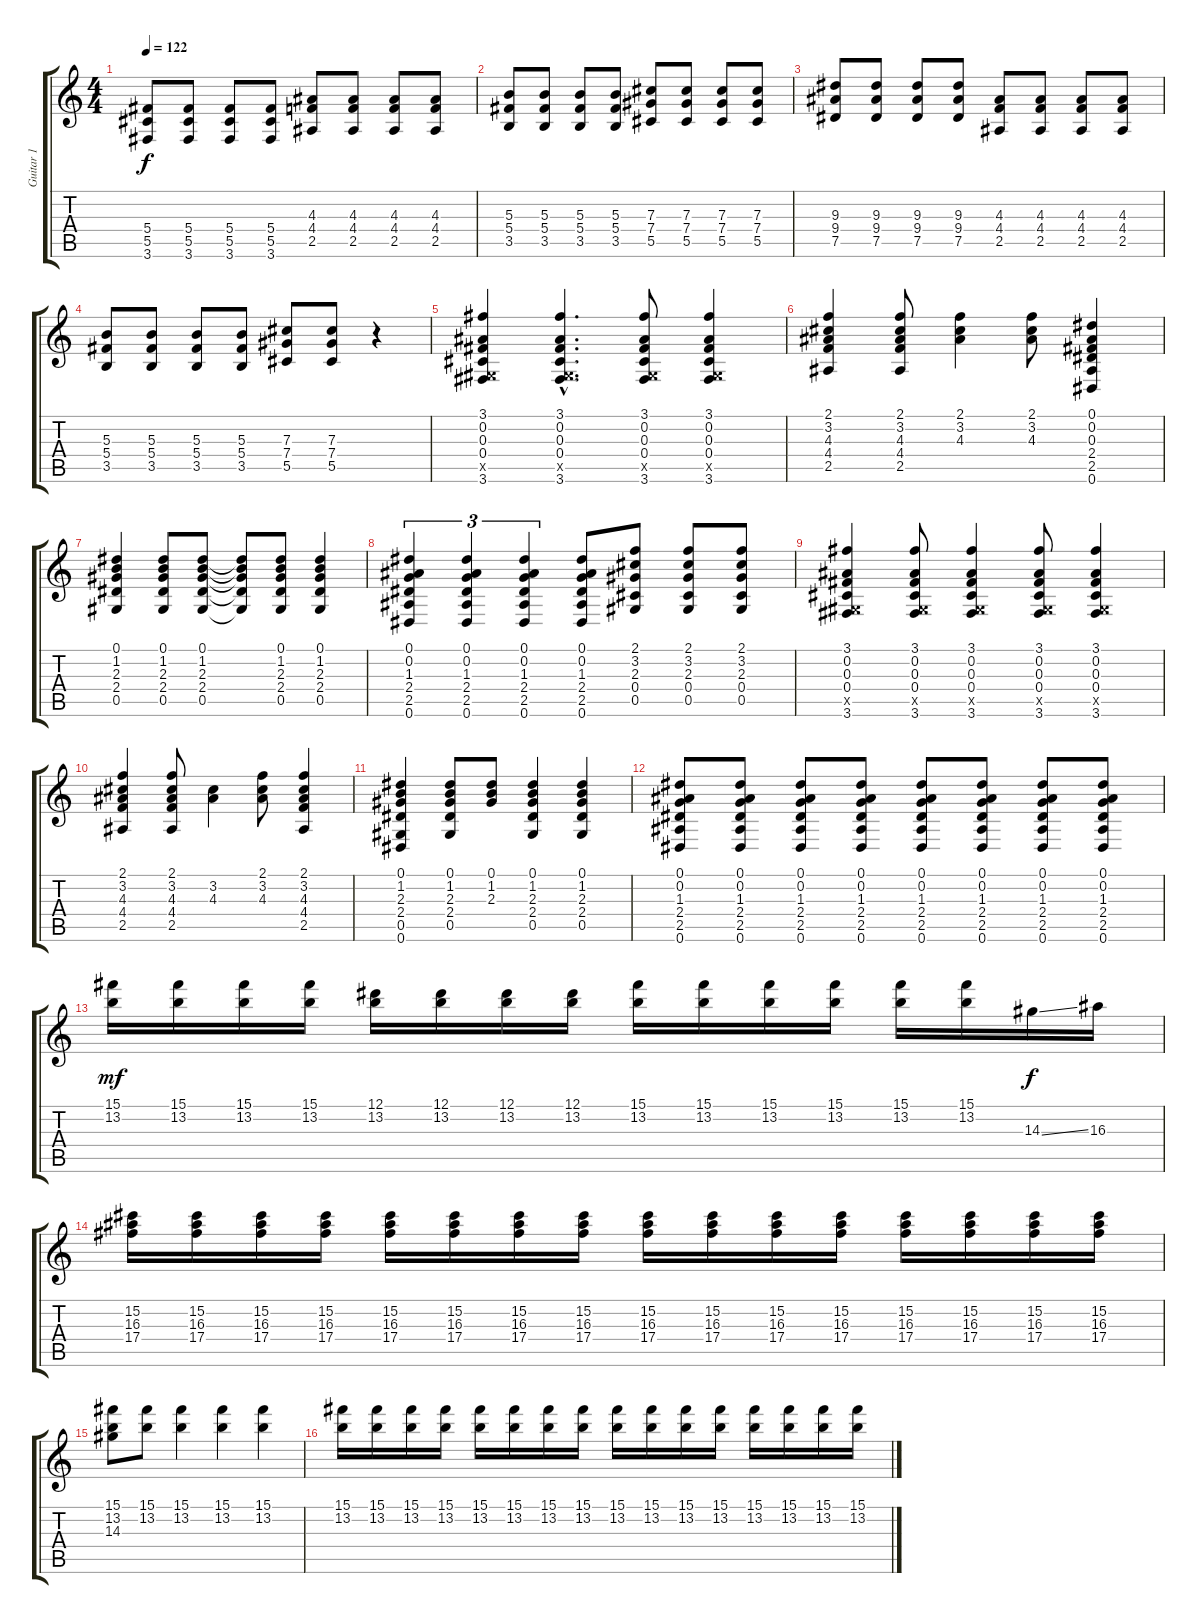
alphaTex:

\track ("Guitar 1" "Guitar 1") {instrument distortionguitar}
\staff {score tabs}
\tuning (Eb4 Bb3 Gb3 Db3 Ab2 Eb2) {hide}
\ts (4 4)
\tempo 122
\clef g2
\ks c
(5.4 5.5 3.6).8{dy f} (5.4 5.5 3.6).8 (5.4 5.5 3.6).8 (5.4 5.5 3.6).8 (4.3 4.4 2.5).8 (4.3 4.4 2.5).8 (4.3 4.4 2.5).8 (4.3 4.4 2.5).8 |
(5.3 5.4 3.5).8 (5.3 5.4 3.5).8 (5.3 5.4 3.5).8 (5.3 5.4 3.5).8 (7.3 7.4 5.5).8 (7.3 7.4 5.5).8 (7.3 7.4 5.5).8 (7.3 7.4 5.5).8 |
(9.3 9.4 7.5).8 (9.3 9.4 7.5).8 (9.3 9.4 7.5).8 (9.3 9.4 7.5).8 (4.3 4.4 2.5).8 (4.3 4.4 2.5).8 (4.3 4.4 2.5).8 (4.3 4.4 2.5).8 |
(5.3 5.4 3.5).8 (5.3 5.4 3.5).8 (5.3 5.4 3.5).8 (5.3 5.4 3.5).8 (7.3 7.4 5.5).8 (7.3 7.4 5.5).8 r.4 |
(3.1 0.2 0.3 0.4 0.5{x} 3.6).4 (3.1{hac} 0.2{hac} 0.3{hac} 0.4{hac} 0.5{hac x} 3.6{hac}).4{d} (3.1 0.2 0.3 0.4 0.5{x} 3.6).8 (3.1 0.2 0.3 0.4 0.5{x} 3.6).4 |
(2.1 3.2 4.3 4.4 2.5).4 (2.1 3.2 4.3 4.4 2.5).8 (2.1 3.2 4.3).4 (2.1 3.2 4.3).8 (0.1 0.2 0.3 2.4 2.5 0.6).4 |
(0.1 1.2 2.3 2.4 0.5).4 (0.1 1.2 2.3 2.4 0.5).8 (0.1 1.2 2.3 2.4 0.5).8 (0.1{t} 1.2{t} 2.3{t} 2.4{t} 0.5{t}).8 (0.1 1.2 2.3 2.4 0.5).8 (0.1 1.2 2.3 2.4 0.5).4 |
(0.1 0.2 1.3 2.4 2.5 0.6).4{tu (3 2)} (0.1 0.2 1.3 2.4 2.5 0.6).4{tu (3 2)} (0.1 0.2 1.3 2.4 2.5 0.6).4{tu (3 2)} (0.1 0.2 1.3 2.4 2.5 0.6).8 (2.1 3.2 2.3 0.4 0.5).8 (2.1 3.2 2.3 0.4 0.5).8 (2.1 3.2 2.3 0.4 0.5).8 |
(3.1 0.2 0.3 0.4 0.5{x} 3.6).4 (3.1 0.2 0.3 0.4 0.5{x} 3.6).8 (3.1 0.2 0.3 0.4 0.5{x} 3.6).4 (3.1 0.2 0.3 0.4 0.5{x} 3.6).8 (3.1 0.2 0.3 0.4 0.5{x} 3.6).4 |
(2.1 3.2 4.3 4.4 2.5).4 (2.1 3.2 4.3 4.4 2.5).8 (3.2 4.3).4 (2.1 3.2 4.3).8 (2.1 3.2 4.3 4.4 2.5).4 |
(0.1 1.2 2.3 2.4 0.5 0.6).4 (0.1 1.2 2.3 2.4 0.5).8 (0.1 1.2 2.3).8 (0.1 1.2 2.3 2.4 0.5).4 (0.1 1.2 2.3 2.4 0.5).4 |
(0.1 0.2 1.3 2.4 2.5 0.6).8 (0.1 0.2 1.3 2.4 2.5 0.6).8 (0.1 0.2 1.3 2.4 2.5 0.6).8 (0.1 0.2 1.3 2.4 2.5 0.6).8 (0.1 0.2 1.3 2.4 2.5 0.6).8 (0.1 0.2 1.3 2.4 2.5 0.6).8 (0.1 0.2 1.3 2.4 2.5 0.6).8 (0.1 0.2 1.3 2.4 2.5 0.6).8 |
(15.1 13.2).16{dy mf} (15.1 13.2).16 (15.1 13.2).16 (15.1 13.2).16 (12.1 13.2).16 (12.1 13.2).16 (12.1 13.2).16 (12.1 13.2).16 (15.1 13.2).16 (15.1 13.2).16 (15.1 13.2).16 (15.1 13.2).16 (15.1 13.2).16 (15.1 13.2).16 14.3{ss}.16{dy f} 16.3.16 |
(15.2 16.3 17.4).16 (15.2 16.3 17.4).16 (15.2 16.3 17.4).16 (15.2 16.3 17.4).16 (15.2 16.3 17.4).16 (15.2 16.3 17.4).16 (15.2 16.3 17.4).16 (15.2 16.3 17.4).16 (15.2 16.3 17.4).16 (15.2 16.3 17.4).16 (15.2 16.3 17.4).16 (15.2 16.3 17.4).16 (15.2 16.3 17.4).16 (15.2 16.3 17.4).16 (15.2 16.3 17.4).16 (15.2 16.3 17.4).16 |
(15.1 13.2 14.3).8 (15.1 13.2).8 (15.1 13.2).4 (15.1 13.2).4 (15.1 13.2).4 |
(15.1 13.2).16 (15.1 13.2).16 (15.1 13.2).16 (15.1 13.2).16 (15.1 13.2).16 (15.1 13.2).16 (15.1 13.2).16 (15.1 13.2).16 (15.1 13.2).16 (15.1 13.2).16 (15.1 13.2).16 (15.1 13.2).16 (15.1 13.2).16 (15.1 13.2).16 (15.1 13.2).16 (15.1 13.2).16
